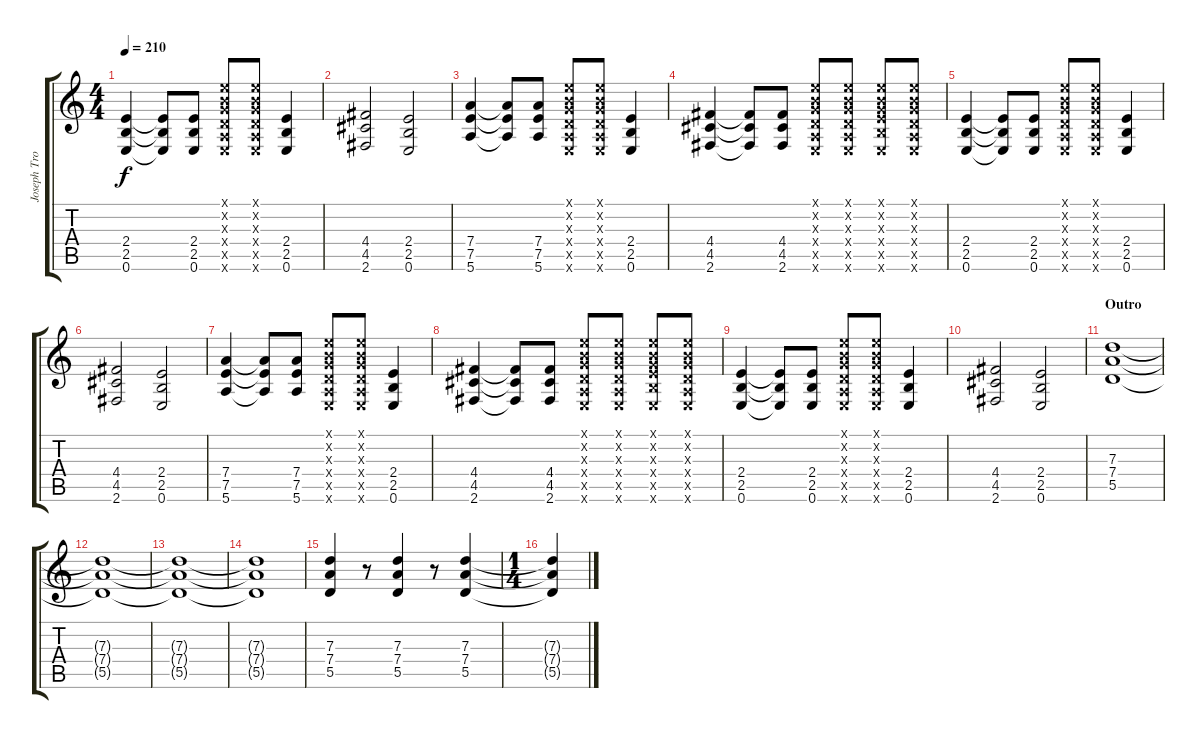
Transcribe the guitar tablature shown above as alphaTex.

\track ("Joseph Trohman (Lead Guitar)" "Joseph Tro") {instrument distortionguitar}
\staff {score tabs}
\tuning (E4 B3 G3 D3 A2 E2) {hide}
\ts (4 4)
\tempo 210
\clef g2
\ks c
(2.4 2.5 0.6).4{dy f} (2.4{t} 2.5{t} 0.6{t}).8 (2.4 2.5 0.6).8 (0.1{x} 0.2{x} 0.3{x} 0.4{x} 0.5{x} 0.6{x}).8 (0.1{x} 0.2{x} 0.3{x} 0.4{x} 0.5{x} 0.6{x}).8 (2.4 2.5 0.6).4 |
(4.4 4.5 2.6).2 (2.4 2.5 0.6).2 |
(7.4 7.5 5.6).4 (7.4{t} 7.5{t} 5.6{t}).8 (7.4 7.5 5.6).8 (0.1{x} 0.2{x} 0.3{x} 0.4{x} 0.5{x} 0.6{x}).8 (0.1{x} 0.2{x} 0.3{x} 0.4{x} 0.5{x} 0.6{x}).8 (2.4 2.5 0.6).4 |
(4.4 4.5 2.6).4 (4.4{t} 4.5{t} 2.6{t}).8 (4.4 4.5 2.6).8 (0.1{x} 0.2{x} 0.3{x} 0.4{x} 0.5{x} 0.6{x}).8 (0.1{x} 0.2{x} 0.3{x} 0.4{x} 0.5{x} 0.6{x}).8 (0.1{x} 0.2{x} 0.3{x} 2.4{x} 2.5{x} 0.6{x}).8 (0.1{x} 0.2{x} 0.3{x} 0.4{x} 0.5{x} 0.6{x}).8 |
(2.4 2.5 0.6).4 (2.4{t} 2.5{t} 0.6{t}).8 (2.4 2.5 0.6).8 (0.1{x} 0.2{x} 0.3{x} 0.4{x} 0.5{x} 0.6{x}).8 (0.1{x} 0.2{x} 0.3{x} 0.4{x} 0.5{x} 0.6{x}).8 (2.4 2.5 0.6).4 |
(4.4 4.5 2.6).2 (2.4 2.5 0.6).2 |
(7.4 7.5 5.6).4 (7.4{t} 7.5{t} 5.6{t}).8 (7.4 7.5 5.6).8 (0.1{x} 0.2{x} 0.3{x} 0.4{x} 0.5{x} 0.6{x}).8 (0.1{x} 0.2{x} 0.3{x} 0.4{x} 0.5{x} 0.6{x}).8 (2.4 2.5 0.6).4 |
(4.4 4.5 2.6).4 (4.4{t} 4.5{t} 2.6{t}).8 (4.4 4.5 2.6).8 (0.1{x} 0.2{x} 0.3{x} 0.4{x} 0.5{x} 0.6{x}).8 (0.1{x} 0.2{x} 0.3{x} 0.4{x} 0.5{x} 0.6{x}).8 (0.1{x} 0.2{x} 0.3{x} 2.4{x} 2.5{x} 0.6{x}).8 (0.1{x} 0.2{x} 0.3{x} 0.4{x} 0.5{x} 0.6{x}).8 |
(2.4 2.5 0.6).4 (2.4{t} 2.5{t} 0.6{t}).8 (2.4 2.5 0.6).8 (0.1{x} 0.2{x} 0.3{x} 0.4{x} 0.5{x} 0.6{x}).8 (0.1{x} 0.2{x} 0.3{x} 0.4{x} 0.5{x} 0.6{x}).8 (2.4 2.5 0.6).4 |
(4.4 4.5 2.6).2 (2.4 2.5 0.6).2 |
\section ("" "Outro")
(7.3 7.4 5.5).1 |
(7.3{t} 7.4{t} 5.5{t}).1 |
(7.3{t} 7.4{t} 5.5{t}).1 |
(7.3{t} 7.4{t} 5.5{t}).1 |
(7.3 7.4 5.5).4 r.8 (7.3 7.4 5.5).4 r.8 (7.3 7.4 5.5).4 |
\ts (1 4)
(7.3{t} 7.4{t} 5.5{t}).4
